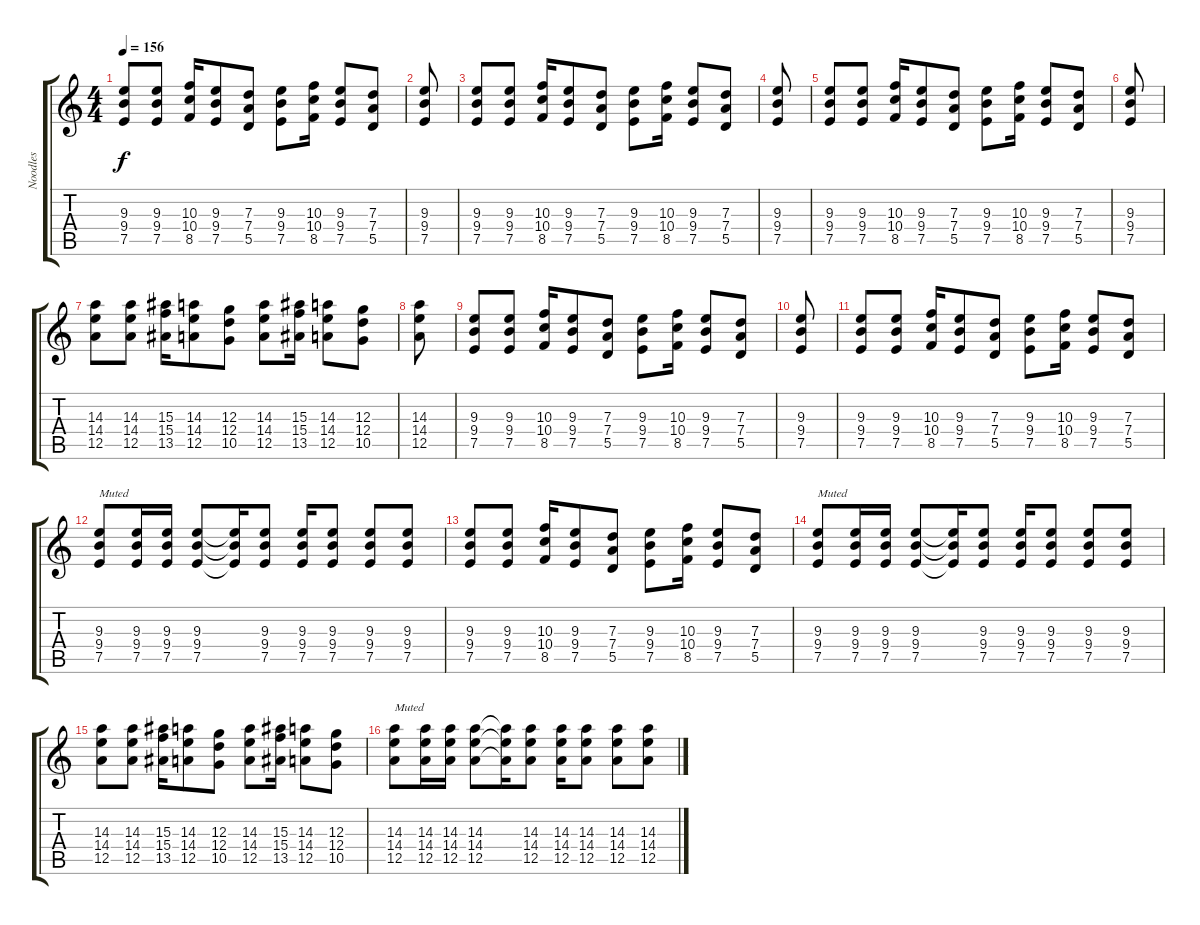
\track ("Noodles" "Noodles") {instrument distortionguitar}
\staff {score tabs}
\tuning (E4 B3 G3 D3 A2 E2) {hide}
\ts (4 4)
\tempo 156
\clef g2
\ks c
(9.3 9.4 7.5).8{dy f volume 13 instrument distortionguitar} (9.3 9.4 7.5).8 (10.3 10.4 8.5).16 (9.3 9.4 7.5).8 (7.3 7.4 5.5).8 (9.3 9.4 7.5).8 (10.3 10.4 8.5).16 (9.3 9.4 7.5).8 (7.3 7.4 5.5).8 |
(9.3 9.4 7.5).8 |
(9.3 9.4 7.5).8 (9.3 9.4 7.5).8 (10.3 10.4 8.5).16 (9.3 9.4 7.5).8 (7.3 7.4 5.5).8 (9.3 9.4 7.5).8 (10.3 10.4 8.5).16 (9.3 9.4 7.5).8 (7.3 7.4 5.5).8 |
(9.3 9.4 7.5).8 |
(9.3 9.4 7.5).8 (9.3 9.4 7.5).8 (10.3 10.4 8.5).16 (9.3 9.4 7.5).8 (7.3 7.4 5.5).8 (9.3 9.4 7.5).8 (10.3 10.4 8.5).16 (9.3 9.4 7.5).8 (7.3 7.4 5.5).8 |
(9.3 9.4 7.5).8 |
(14.3 14.4 12.5).8 (14.3 14.4 12.5).8 (15.3 15.4 13.5).16 (14.3 14.4 12.5).8 (12.3 12.4 10.5).8 (14.3 14.4 12.5).8 (15.3 15.4 13.5).16 (14.3 14.4 12.5).8 (12.3 12.4 10.5).8 |
(14.3 14.4 12.5).8 |
(9.3 9.4 7.5).8 (9.3 9.4 7.5).8 (10.3 10.4 8.5).16 (9.3 9.4 7.5).8 (7.3 7.4 5.5).8 (9.3 9.4 7.5).8 (10.3 10.4 8.5).16 (9.3 9.4 7.5).8 (7.3 7.4 5.5).8 |
(9.3 9.4 7.5).8 |
(9.3 9.4 7.5).8 (9.3 9.4 7.5).8 (10.3 10.4 8.5).16 (9.3 9.4 7.5).8 (7.3 7.4 5.5).8 (9.3 9.4 7.5).8 (10.3 10.4 8.5).16 (9.3 9.4 7.5).8 (7.3 7.4 5.5).8 |
(9.3 9.4 7.5).8{txt "Muted" volume 8} (9.3 9.4 7.5).16 (9.3 9.4 7.5).16 (9.3 9.4 7.5).8 (9.3{t} 9.4{t} 7.5{t}).16 (9.3 9.4 7.5).8 (9.3 9.4 7.5).16 (9.3 9.4 7.5).8 (9.3 9.4 7.5).8 (9.3 9.4 7.5).8 |
(9.3 9.4 7.5).8{volume 13} (9.3 9.4 7.5).8 (10.3 10.4 8.5).16 (9.3 9.4 7.5).8 (7.3 7.4 5.5).8 (9.3 9.4 7.5).8 (10.3 10.4 8.5).16 (9.3 9.4 7.5).8 (7.3 7.4 5.5).8 |
(9.3 9.4 7.5).8{txt "Muted" volume 10} (9.3 9.4 7.5).16 (9.3 9.4 7.5).16 (9.3 9.4 7.5).8 (9.3{t} 9.4{t} 7.5{t}).16 (9.3 9.4 7.5).8 (9.3 9.4 7.5).16 (9.3 9.4 7.5).8 (9.3 9.4 7.5).8 (9.3 9.4 7.5).8 |
(14.3 14.4 12.5).8{volume 13 instrument distortionguitar} (14.3 14.4 12.5).8 (15.3 15.4 13.5).16 (14.3 14.4 12.5).8 (12.3 12.4 10.5).8 (14.3 14.4 12.5).8 (15.3 15.4 13.5).16 (14.3 14.4 12.5).8 (12.3 12.4 10.5).8 |
(14.3 14.4 12.5).8{txt "Muted" volume 8} (14.3 14.4 12.5).16 (14.3 14.4 12.5).16 (14.3 14.4 12.5).8 (14.3{t} 14.4{t} 12.5{t}).16 (14.3 14.4 12.5).8 (14.3 14.4 12.5).16 (14.3 14.4 12.5).8 (14.3 14.4 12.5).8 (14.3 14.4 12.5).8
